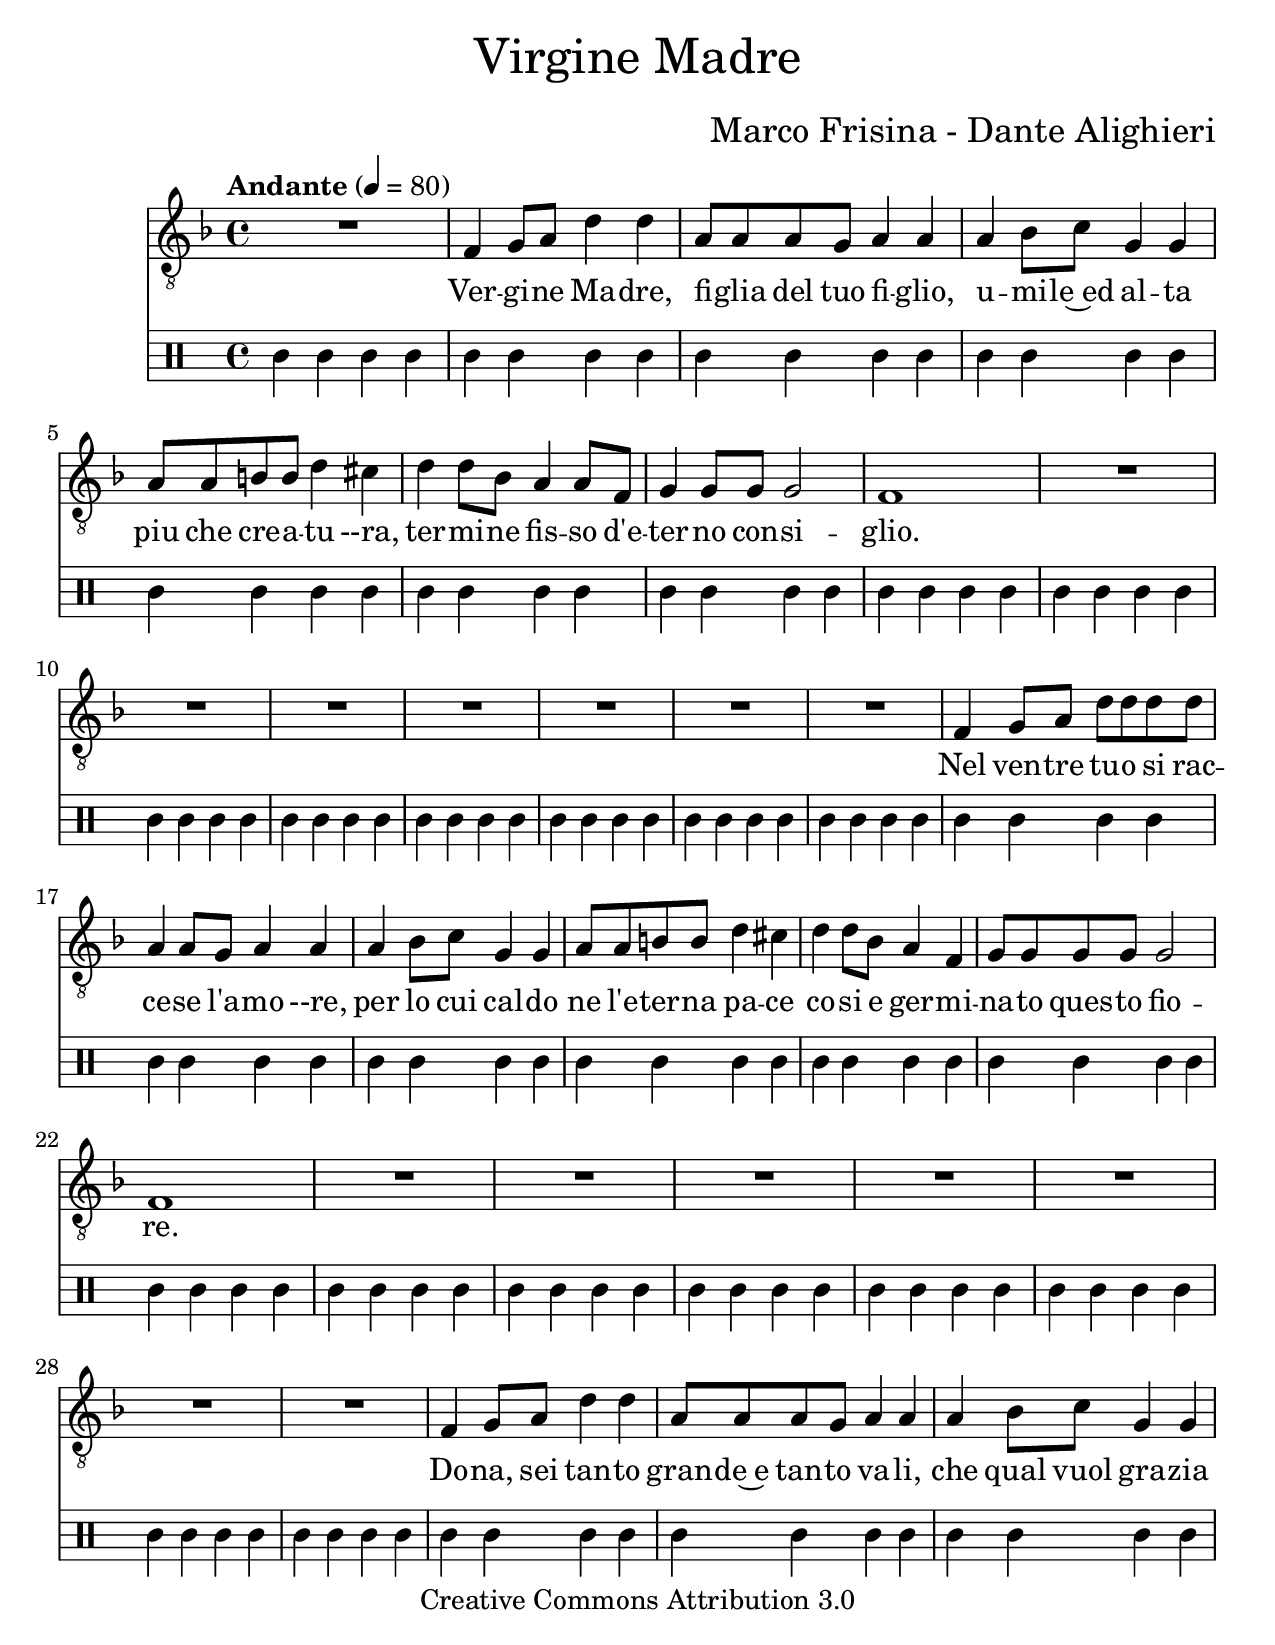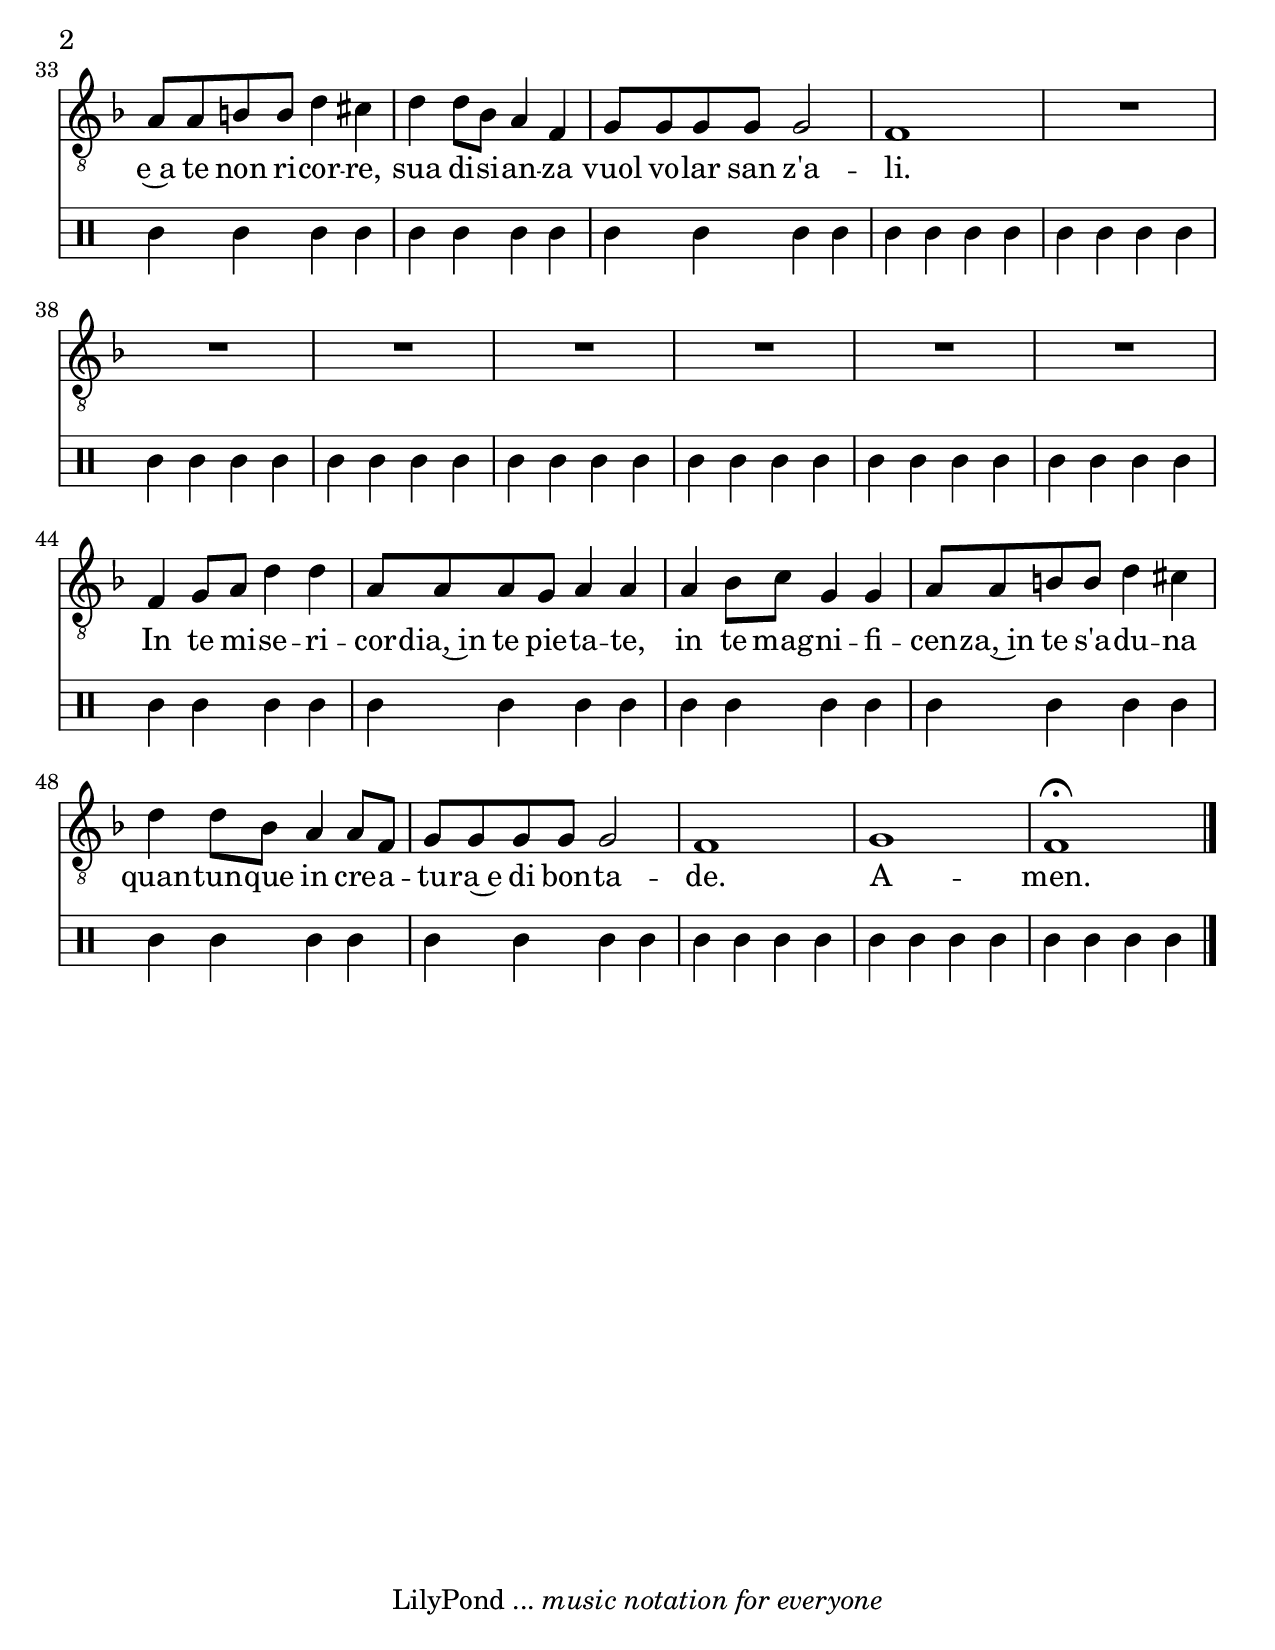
% ****************************************************************
%	Virgine Madre - Tenor
%	by serach.sam@
% ****************************************************************
\language "espanol"
\version "2.19.49"

#(set-global-staff-size 24)

% --- Parametro globales
global = {
  \tempo "Andante" 4=80
  \key re \minor
  \time 4/4
  s1*52
  \bar "|."
}

\markup { \fill-line { \center-column { \fontsize #5 "Virgine Madre" \fontsize #2 " " } } }
\markup { \fill-line { " " \fontsize #2 "Marco Frisina - Dante Alighieri"  } }
%\markup { \fill-line { " " \fontsize #2 "Versión Sinfonica Coral: Francisco Jarquín Vega"  } }
\header {
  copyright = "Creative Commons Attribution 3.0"
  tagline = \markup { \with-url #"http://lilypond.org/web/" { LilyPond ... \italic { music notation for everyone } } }
  breakbefore = ##t 
}

% --- Musica
soprano = \relative do {
  \compressFullBarRests
  \dynamicUp
  \clef	"G_8"
  R1				| %1
  fa4 sol8 la re4 re		| %2
  la8 la la sol la4 la		| %3
  la4 sib8 do sol4 sol		| %4
  la8 la si si re4 dos		| %5
  re4 re8 sib la4 la8 fa		| %6
  sol4 sol8 sol sol2		| %7
  fa1				| %8
  R1*7				| %15
  fa4 sol8 la re8 re re re	| %16
  la4 la8 sol la4 la		| %17
  la4 sib8 do sol4 sol		| %18
  la8 la si si re4 dos		| %19
  re4 re8 sib la4 fa		| %20
  sol8 sol sol sol sol2		| %21
  fa1				| %22
  R1*7				| %29
  fa4 sol8 la re4 re		| %30
  la8 la la sol la4 la		| %31
  la4 sib8 do sol4 sol		| %32
  la8 la si si re4 dos		| %33
  re4 re8 sib la4 fa4		| %34
  sol8 sol sol sol sol2		| %35
  fa1				| %36
  R1*7				| %43
  fa4 sol8 la re4 re		| %44
  la8 la la sol la4 la		| %45
  la4 sib8 do sol4 sol		| %46
  la8 la si si re4 dos		| %47
  re4 re8 sib la4 la8 fa		| %48
  sol8 sol sol sol sol2		| %49
  fa1				| %50
  sol1				| %51
  fa1 \fermata			| %52
}

% --- Letra
letra = \lyricmode {
  Ver -- gi -- ne Ma -- dre, fi -- glia del tuo fi -- glio, u -- mi -- le~ed al -- ta 
  piu che cre -- a -- tu --ra, ter -- mi -- ne fis -- so d'e -- ter -- no con -- si -- glio.
  Nel ven -- tre tu -- o si rac -- ce -- se l'a -- mo --re, per lo cui cal -- do ne l'e -- ter -- na pa -- ce
  co -- si e ger -- mi -- na -- to ques -- to fio -- re.
  Do -- na, sei tan -- to gran -- de~e tan -- to va -- li, che qual vuol gra -- zia
  e~a te non ri -- cor -- re, sua di -- si -- an -- za vuol vo -- lar san z'a -- li.
  In te mi -- se -- ri -- cor -- dia,~in te pie -- ta -- te, in te mag -- ni -- fi -- cen -- za,~in te s'a -- du -- na
  quan -- tun -- que in cre -- a -- tu -- ra~e di bon -- ta -- de. A -- men.
}

metronomo = \drummode {
  tri4 trim trim trim
  tri4 trim trim trim
  tri4 trim trim trim
  tri4 trim trim trim
  tri4 trim trim trim
  tri4 trim trim trim
  tri4 trim trim trim
  tri4 trim trim trim
  tri4 trim trim trim
  tri4 trim trim trim
  tri4 trim trim trim
  tri4 trim trim trim
  tri4 trim trim trim
  tri4 trim trim trim
  tri4 trim trim trim
  tri4 trim trim trim
  tri4 trim trim trim
  tri4 trim trim trim
  tri4 trim trim trim
  tri4 trim trim trim
  tri4 trim trim trim
  tri4 trim trim trim
  tri4 trim trim trim
  tri4 trim trim trim
  tri4 trim trim trim
  tri4 trim trim trim
  tri4 trim trim trim
  tri4 trim trim trim
  tri4 trim trim trim
  tri4 trim trim trim
  tri4 trim trim trim
  tri4 trim trim trim
  tri4 trim trim trim
  tri4 trim trim trim
  tri4 trim trim trim
  tri4 trim trim trim
  tri4 trim trim trim
  tri4 trim trim trim
  tri4 trim trim trim
  tri4 trim trim trim
  tri4 trim trim trim
  tri4 trim trim trim
  tri4 trim trim trim
  tri4 trim trim trim
  tri4 trim trim trim
  tri4 trim trim trim
  tri4 trim trim trim
  tri4 trim trim trim
  tri4 trim trim trim
  tri4 trim trim trim
  tri4 trim trim trim
  tri4 trim trim trim
}

\score {
  <<
    \new Staff <<
        \new Voice = "voz" << \global \soprano >>
        \new Lyrics \lyricsto "voz" \letra
    >>
    \new DrumStaff <<
      \metronomo
    >>
  >>
  \midi {}
  \layout {}
}

\paper {
  #(set-paper-size "letter")
}